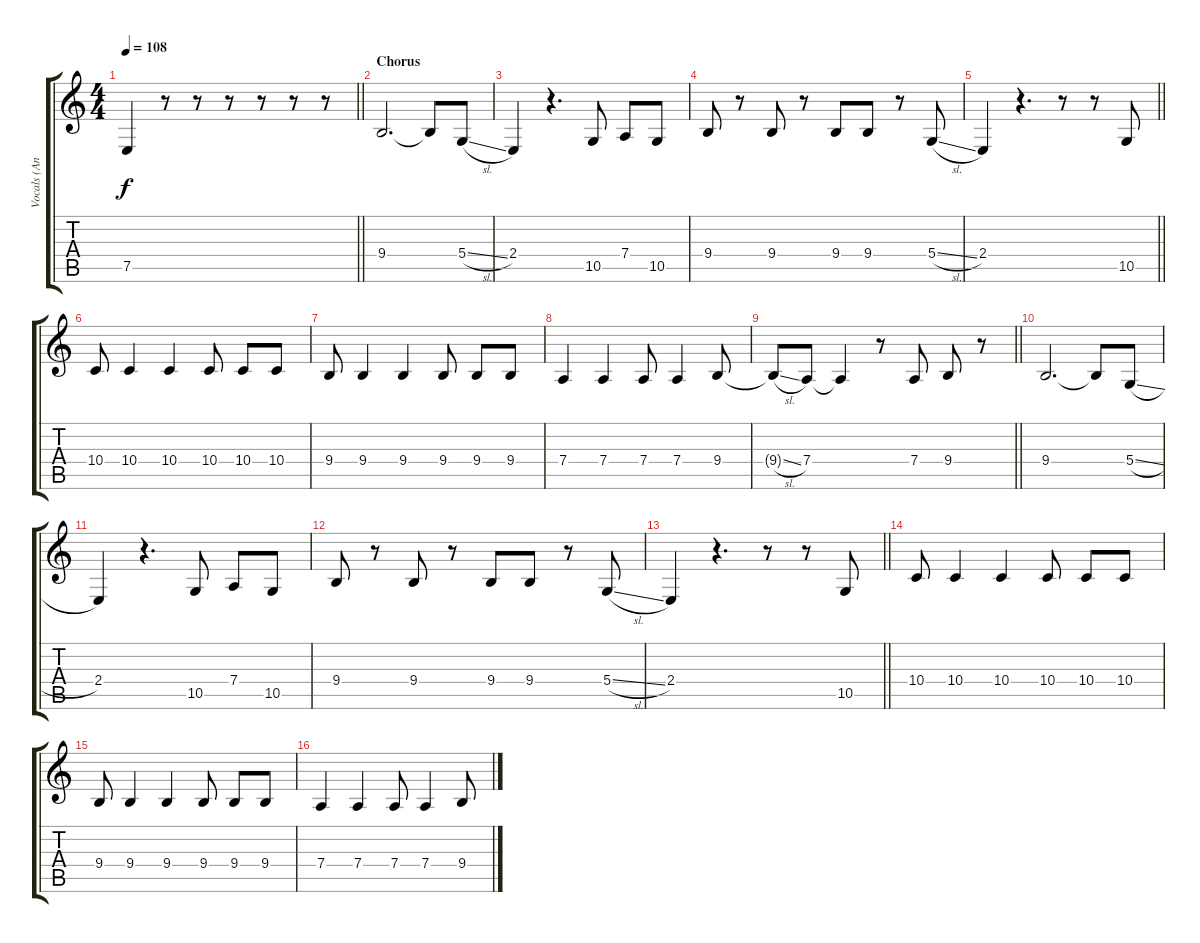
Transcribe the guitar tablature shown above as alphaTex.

\track ("Vocals (Anthony Kiedis)" "Vocals (An") {instrument oboe}
\staff {score tabs}
\tuning (E4 B3 G3 D3 A2 E2) {hide}
\ts (4 4)
\tempo 108
\clef g2
\barLineRight lightlight
\ks c
7.5.4{dy f} r.8 r.8 r.8 r.8 r.8 r.8 |
\section ("" "Chorus")
9.4.2{d} 9.4{t}.8 5.4{sl}.8 |
2.4.4 r.4{d} 10.5.8 7.4.8 10.5.8 |
9.4.8 r.8 9.4.8 r.8 9.4.8 9.4.8 r.8 5.4{sl}.8 |
\barLineRight lightlight
2.4.4 r.4{d} r.8 r.8 10.5.8 |
10.4.8 10.4.4 10.4.4 10.4.8 10.4.8 10.4.8 |
9.4.8 9.4.4 9.4.4 9.4.8 9.4.8 9.4.8 |
7.4.4 7.4.4 7.4.8 7.4.4 9.4.8 |
\barLineRight lightlight
9.4{sl t}.8 7.4.8 7.4{t}.4 r.8 7.4.8 9.4.8 r.8 |
9.4.2{d} 9.4{t}.8 5.4{sl}.8 |
2.4.4 r.4{d} 10.5.8 7.4.8 10.5.8 |
9.4.8 r.8 9.4.8 r.8 9.4.8 9.4.8 r.8 5.4{sl}.8 |
\barLineRight lightlight
2.4.4 r.4{d} r.8 r.8 10.5.8 |
10.4.8 10.4.4 10.4.4 10.4.8 10.4.8 10.4.8 |
9.4.8 9.4.4 9.4.4 9.4.8 9.4.8 9.4.8 |
7.4.4 7.4.4 7.4.8 7.4.4 9.4.8
